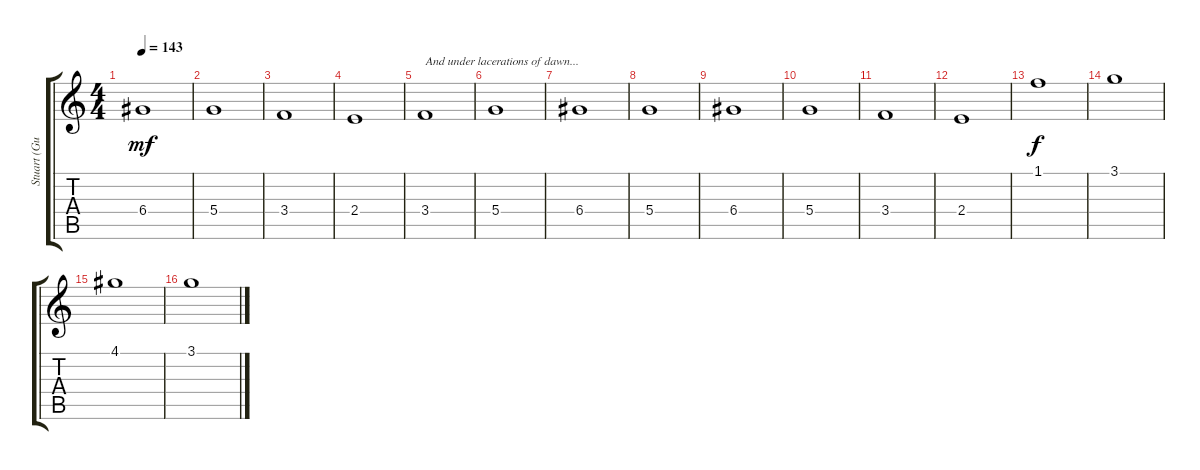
\track ("Stuart (Guitar)" "Stuart (Gu") {instrument distortionguitar}
\staff {score tabs}
\tuning (E4 B3 G3 D3 A2 D2) {hide}
\ts (4 4)
\tempo 143
\clef g2
\ks c
6.4.1{dy mf} |
5.4.1 |
3.4.1 |
2.4.1 |
3.4.1{txt "And under lacerations of dawn..."} |
5.4.1 |
6.4.1 |
5.4.1 |
6.4.1 |
5.4.1 |
3.4.1 |
2.4.1 |
1.1.1{dy f} |
3.1.1 |
4.1.1 |
3.1.1
